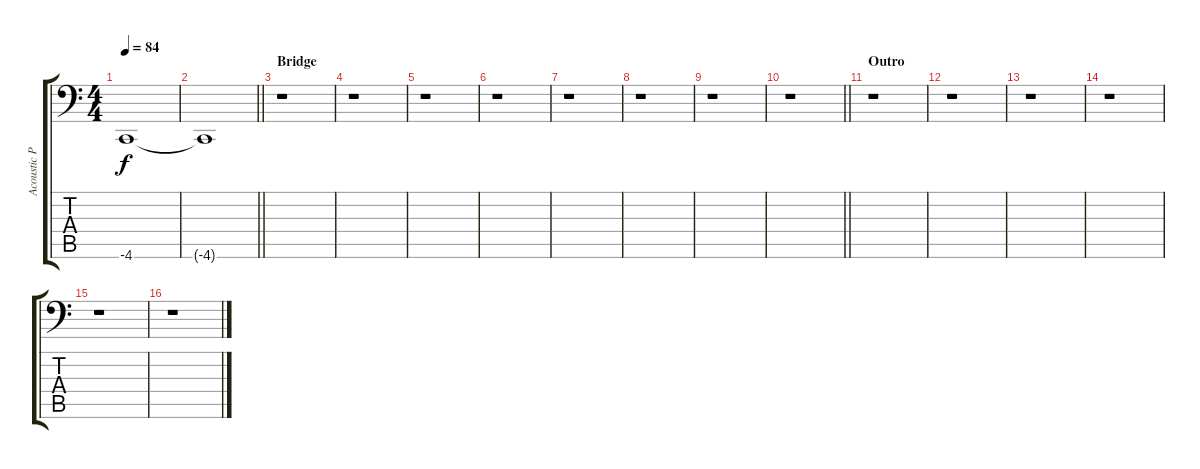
\track ("Acoustic Piano (Staff 2)" "Acoustic P") {instrument acousticgrandpiano}
\staff {score tabs}
\tuning (E4 B3 G3 D3 A2 E2) {hide}
\ts (4 4)
\tempo 84
\clef f4
\ks c
-4.6.1{dy f} |
\barLineRight lightlight
-4.6{t}.1 |
\section ("" "Bridge")
r.1 |
r.1 |
r.1 |
r.1 |
r.1 |
r.1 |
r.1 |
\barLineRight lightlight
r.1 |
\section ("" "Outro")
r.1 |
r.1 |
r.1 |
r.1 |
r.1 |
r.1
